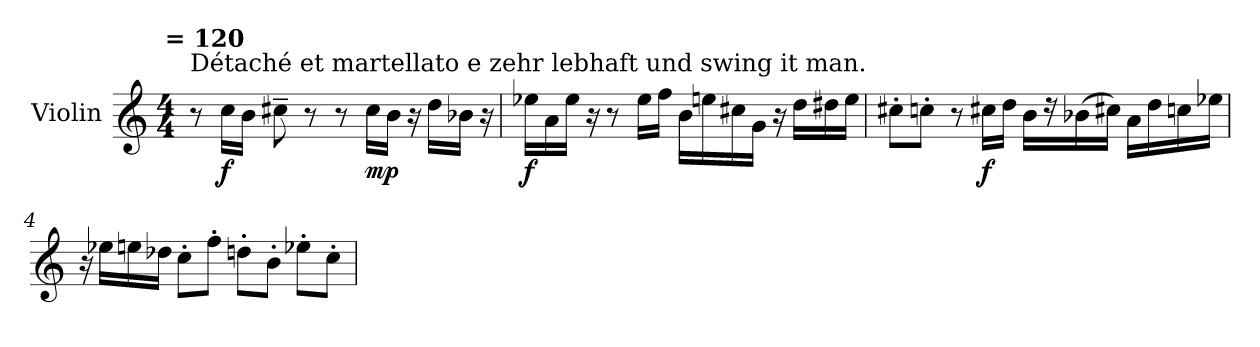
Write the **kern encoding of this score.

**kern	**dynam
*part1	*part1
*staff1	*staff1
*I"Violin	*
*I'Vln.	*
*clefG2	*
*k[]	*
!!LO:TX:omd:t= = 120
*M4/4	*
*MM120	*
=1	=1
!LO:TX:a:t=Détaché et martellato e zehr lebhaft und swing it man.	!
8r	.
!	!LO:DY:b
16cc\LL	f
16b\JJ	.
8cc#X~\	.
8r	.
8r	.
!	!LO:DY:b
16cc#\LL	mp
16b\JJ	.
16r	.
16dd\LL	.
16b-X\JJ	.
16r	.
=2	=2
!	!LO:DY:b
16ee-X\LL	f
16a\	.
16ee-\JJ	.
16r	.
8r	.
16ee-\LL	.
16ff\JJ	.
16b\LL	.
16een\	.
16cc#X\	.
16g\JJ	.
16r	.
16dd\LL	.
16dd#X\	.
16ee\JJ	.
=3	=3
8cc#X'\L	.
8ccn'\J	.
8r	.
!	!LO:DY:b
16cc#X\LL	f
16dd\JJ	.
16b\LL	.
16r	.
(16b-X\	.
16cc#X\JJ)	.
16a\LL	.
16dd\	.
16ccn\	.
16ee-X\JJ	.
!!LO:LB:g=z
=4	=4
16r	.
16ee-X\LL	.
16een\	.
16dd-X\JJ	.
8cc'\L	.
8ff'\J	.
8ddn'\L	.
8b'\J	.
8ee-X'\L	.
8cc'\J	.
=	=
*-	*-
